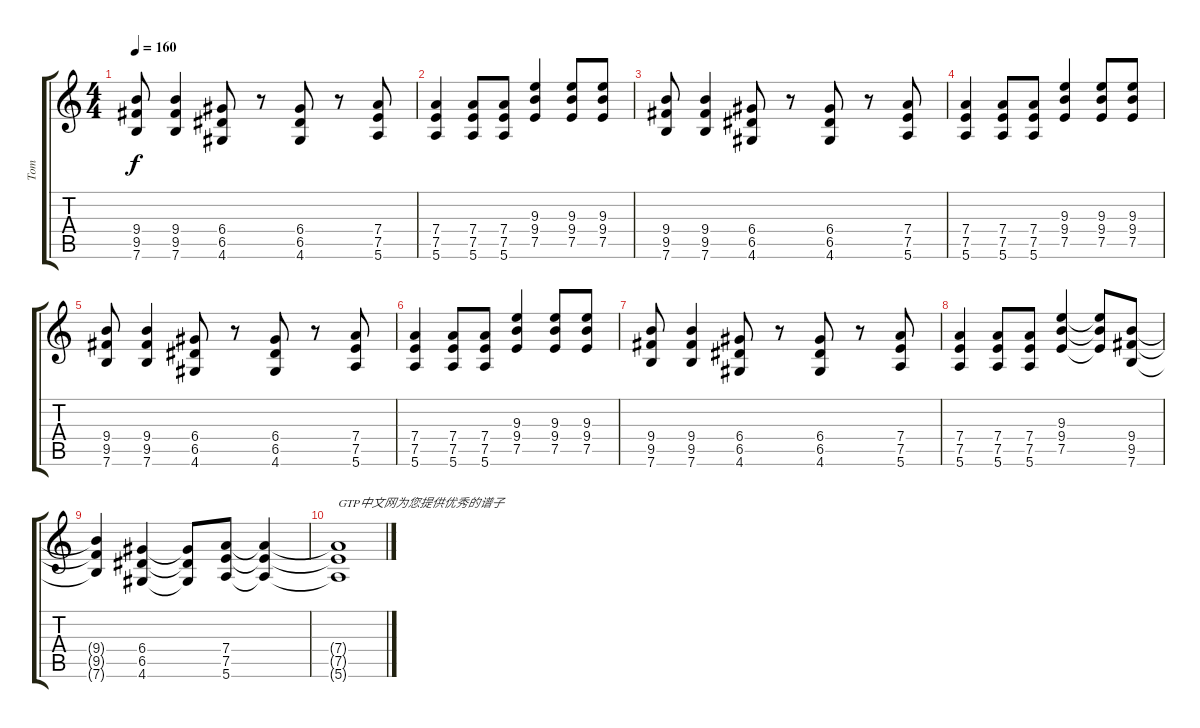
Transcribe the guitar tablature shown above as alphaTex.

\track ("Tom" "Tom") {instrument overdrivenguitar}
\staff {score tabs}
\tuning (E4 B3 G3 D3 A2 E2) {hide}
\ts (4 4)
\tempo 160
\clef g2
\ks c
(9.4 9.5 7.6).8{dy f} (9.4 9.5 7.6).4 (6.4 6.5 4.6).8 r.8 (6.4 6.5 4.6).8 r.8 (7.4 7.5 5.6).8 |
(7.4 7.5 5.6).4 (7.4 7.5 5.6).8 (7.4 7.5 5.6).8 (9.3 9.4 7.5).4 (9.3 9.4 7.5).8 (9.3 9.4 7.5).8 |
(9.4 9.5 7.6).8 (9.4 9.5 7.6).4 (6.4 6.5 4.6).8 r.8 (6.4 6.5 4.6).8 r.8 (7.4 7.5 5.6).8 |
(7.4 7.5 5.6).4 (7.4 7.5 5.6).8 (7.4 7.5 5.6).8 (9.3 9.4 7.5).4 (9.3 9.4 7.5).8 (9.3 9.4 7.5).8 |
(9.4 9.5 7.6).8 (9.4 9.5 7.6).4 (6.4 6.5 4.6).8 r.8 (6.4 6.5 4.6).8 r.8 (7.4 7.5 5.6).8 |
(7.4 7.5 5.6).4 (7.4 7.5 5.6).8 (7.4 7.5 5.6).8 (9.3 9.4 7.5).4 (9.3 9.4 7.5).8 (9.3 9.4 7.5).8 |
(9.4 9.5 7.6).8 (9.4 9.5 7.6).4 (6.4 6.5 4.6).8 r.8 (6.4 6.5 4.6).8 r.8 (7.4 7.5 5.6).8 |
(7.4 7.5 5.6).4 (7.4 7.5 5.6).8 (7.4 7.5 5.6).8 (9.3 9.4 7.5).4 (9.3{t} 9.4{t} 7.5{t}).8 (9.4 9.5 7.6).8 |
(9.4{t} 9.5{t} 7.6{t}).4 (6.4 6.5 4.6).4 (6.4{t} 6.5{t} 4.6{t}).8 (7.4 7.5 5.6).8 (7.4{t} 7.5{t} 5.6{t}).4 |
(7.4{t} 7.5{t} 5.6{t}).1{txt "GTP中文网为您提供优秀的谱子"}
